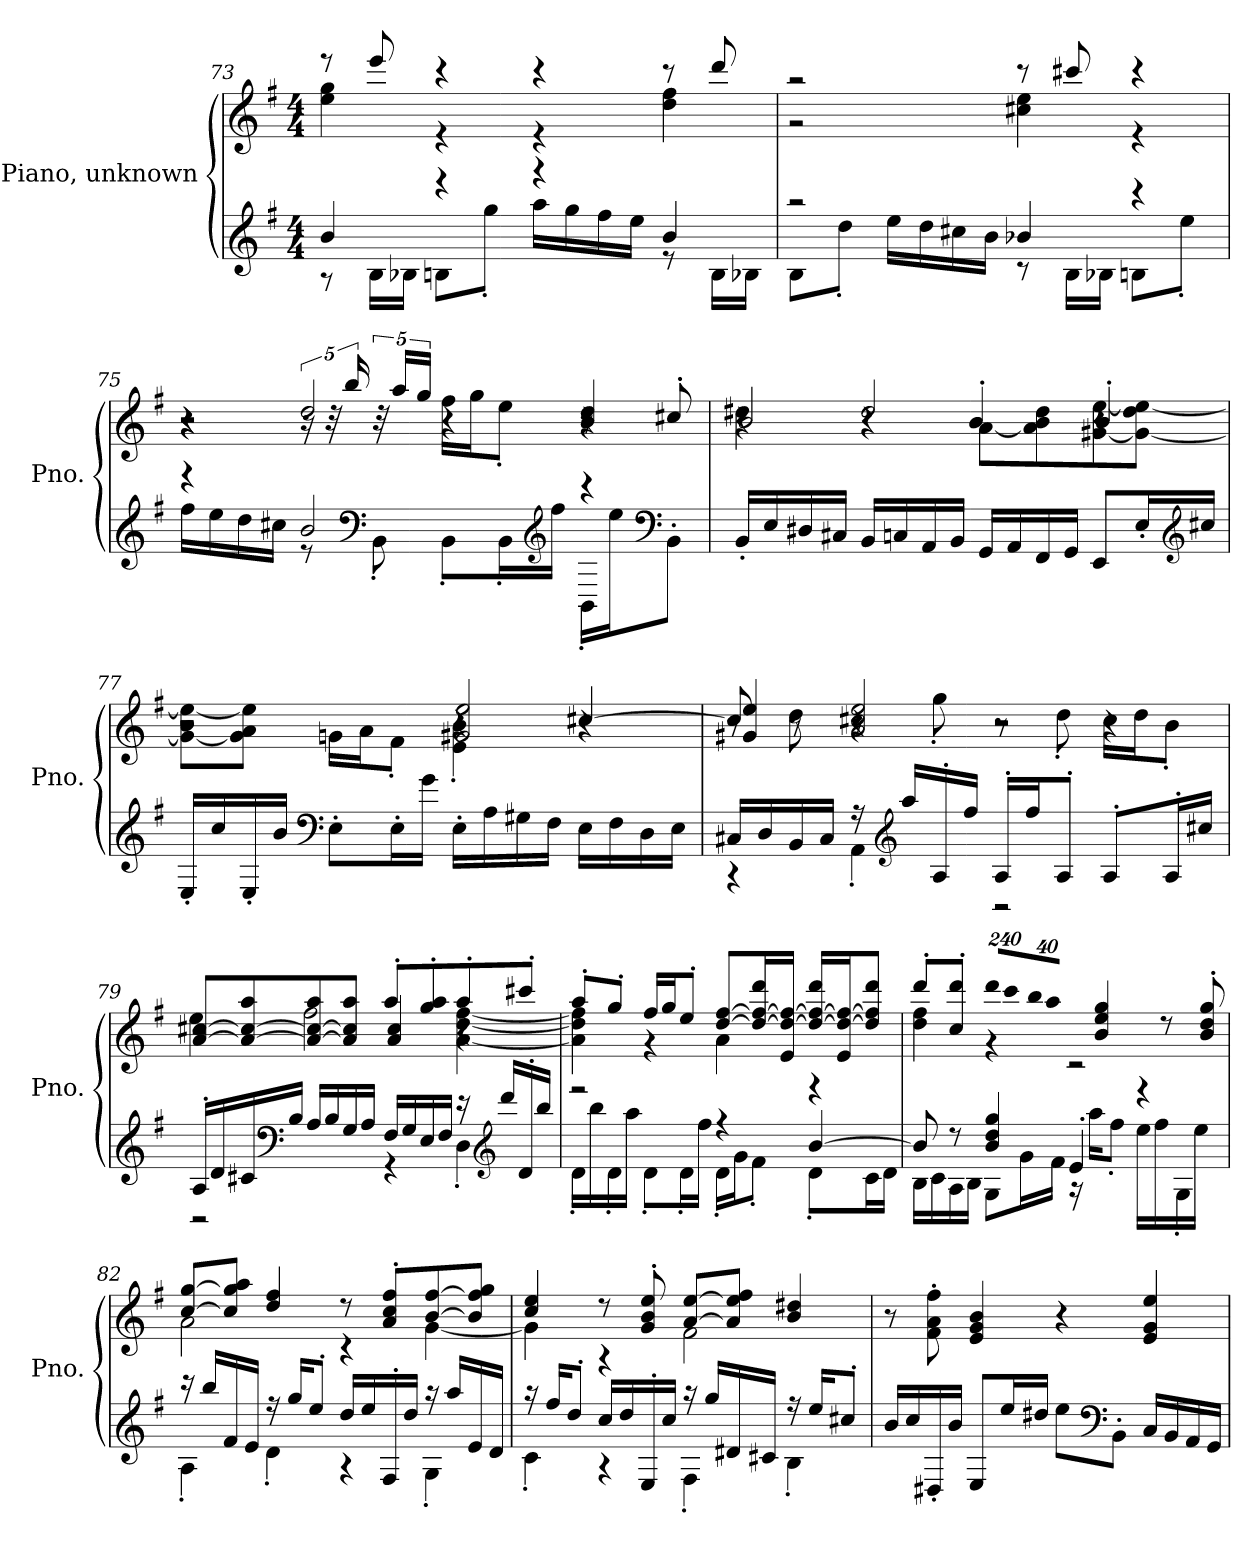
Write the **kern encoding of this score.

**kern	**kern
*part1	*part1
*staff2	*staff1
*I"Piano, unknown	*
*I'Pno.	*
!!LO:LB:g=z
*clefG2	*clefG2
*k[f#]	*k[f#]
*M4/4	*M4/4
=73	=73
*^	*^
4b/	8r	8r	4ee\ 4gg\
.	16B\LL	8eee/	.
.	16B-X\JJ	.	.
4r	8Bn\L	4r	4r
.	8gg'\J	.	.
4r	16aa\LL	4r	4r
.	16gg\	.	.
.	16ff#\	.	.
.	16ee\JJ	.	.
4b/	8r	8r	4dd\ 4ff#\
.	16B\LL	8ddd/	.
.	16B-X\JJ	.	.
=74	=74	=74	=74
2r	8B\L	2r	2r
.	8dd'\J	.	.
.	16ee\LL	.	.
.	16dd\	.	.
.	16cc#X\	.	.
.	16b\JJ	.	.
4b-X/	8r	8r	4cc#X\ 4ee\
.	16B\LL	8ccc#X/	.
.	16B-X\JJ	.	.
4r	8Bn\L	4r	4r
.	8ee'\J	.	.
!!LO:PB:g=z
=75	=75	=75	=75
*	*	*	*^
4r	16ff#\LL	4r	2r	4r
.	16ee\	.	.	.
.	16dd\	.	.	.
.	16cc#X\JJ	.	.	.
2b/	8r	20r	.	2dd/
.	.	40r	.	.
.	.	20bb/	.	.
*clefF4	*	*	*	*
.	8BB'\	40r	.	.
.	.	20aa/LL	.	.
.	.	20gg/JJ	.	.
.	8BB'\L	4r	16ff#\LL	.
.	.	.	16gg\J	.
.	16BB'\L	.	8ee'\J	.
*clefG2	*	*	*	*
.	16ff#\JJ	.	.	.
4r	16BB'\LL	8r	4r	4b/ 4dd/
.	16ee\J	.	.	.
*clefF4	*	*	*	*
.	8BB'\J	8cc#X'/	.	.
*v	*v	*	*	*
=76	=76	=76	=76
16BB'/LL	4r	4dd#X\	2b/
16E/	.	.	.
16D#X/	.	.	.
16C#X/JJ	.	.	.
16BB/LL	2dd#/	4r	.
16Cn/	.	.	.
16AA/	.	.	.
16BB/JJ	.	.	.
16GG/LL	.	[8a\L	4b'/
16AA/	.	.	.
16FF#/	.	8a\] 8b\ 8dd#\	.
16GG/JJ	.	.	.
8EE/L	4r	[8g#X\ [8ee\	4b'/
16E'/L	.	8g#\_ 8dd#\ 8ee\_J	.
*clefG2	*	*	*
16cc#X/JJ	.	.	.
!!LO:LB:g=z	!!	!!
=77	=77	=77	=77
16E'/LL	2r	8g#\_ 8b\ 8ee\_L	2r
16cc/	.	.	.
16E'/	.	8g#\] 8a\ 8ee\]J	.
16b/JJ	.	.	.
*clefF4	*	*	*
8E'\L	.	16gn\LL	.
.	.	16a\J	.
16E'\L	.	8f#'\J	.
16g\JJ	.	.	.
16E'\LL	4r	4e\' 4b\'	2g#X/ 2ee/
16A\	.	.	.
16G#X\	.	.	.
16F#\JJ	.	.	.
16E\LL	[4cc#X/	4r	.
16F#\	.	.	.
16D\	.	.	.
16E\JJ	.	.	.
=78	=78	=78	=78
*^	*	*	*
16C#X/LL	4r	8cc#/]	8r	4g#X/ 4ee/
16D/	.	.	.	.
16BB/	.	8r	8dd\	.
16C#/JJ	.	.	.	.
16r	4AA'\	4r	8r	2a/ 2cc#X/ 2ee/
*clefG2	*	*	*	*
16aa/LL	.	.	.	.
16A'/	.	.	8gg'\	.
16ff#/JJ	.	.	.	.
16A'/LL	2r	2r	8r	.
16ff#/J	.	.	.	.
8A'/J	.	.	8dd'\	.
8A'/L	.	.	16cc#\LL	4r
.	.	.	16dd\J	.
16A'/L	.	.	8b'\J	.
16cc#X/JJ	.	.	.	.
!!LO:LB:g=z	!!	!!
=79	=79	=79	=79	=79
16A'/LL	2r	[8a/ [8cc#X/L	4ee\	2r
16d/	.	.	.	.
16c#X/	.	8a/_ 8cc#/_ 8aa/	.	.
*clefF4	*	*	*	*
16B/JJ	.	.	.	.
16A/LL	.	8a/_ 8cc#/_ 8aa/	2ff#\	.
16B/	.	.	.	.
16G/	.	8a/] 8cc#/] 8aa/J	.	.
16A/JJ	.	.	.	.
16F#/LL	4r	8aa'/L	.	4a/ 4cc#/
16G/	.	.	.	.
16E/	.	8gg/' 8aa/'	.	.
16F#/JJ	.	.	.	.
16r	4D'\	8aa'/	[4a\ [4dd\ [4ff#\	4r
*clefG2	*	*	*	*
16ddd/LL	.	.	.	.
16d'/	.	8ccc#X'/J	.	.
16bb/JJ	.	.	.	.
*	*	*	*v	*v
=80	=80	=80	=80
2r	16d'\LL	8aa'/L	4a\] 4dd\] 4ff#\]
.	16bb\	.	.
.	16d'\	8gg'/J	.
.	16aa\JJ	.	.
.	8d'\L	16ff#/LL	4r
.	.	16gg/J	.
.	16d'\L	8ee'/J	.
.	16ff#\JJ	.	.
4r	16d'\LL	[8dd/ [8ff#/L	4a\
.	16g\J	.	.
.	8f#'\J	16dd/_ 16ff#/_ 16ddd/L	.
.	.	16e/ 16dd/_ 16ff#/_JJ	.
[4b/	8d'\L	16dd/_ 16ff#/_ 16ddd/LL	4r
.	.	16e/ 16dd/_ 16ff#/_J	.
.	16c\L	8dd/] 8ff#/] 8ddd/J	.
.	16d\JJ	.	.
!!LO:LB:g=z	!!
=81	=81	=81	=81
8b/]	16B\LL	8ddd'/L	4dd\ 4ff#\
.	16c\	.	.
8r	16A\	8cc/' 8ddd/'J	.
.	16B\JJ	.	.
*	*	*Xbrackettup	*
!	!	!LO:N:vis=16	!
4b/ 4dd/ 4gg/	8G\L	1920%137ddd/LL	4r
!	!	!LO:N:vis=16	!
.	.	1920%137ccc/	.
.	16g\L	.	.
!	!	!LO:N:vis=32	!
.	.	640%23bb/K	.
!	!	!LO:N:vis=16	!
.	.	1920%137aa/JJ	.
.	16f#\JJ	.	.
4e'/	16r	4b/ 4ee/ 4gg/	2r
.	16aa\KL	.	.
.	8ff#'\J	.	.
4r	16ee\LL	8r	.
.	16ff#\	.	.
.	16G'\	8b/' 8dd/' 8gg/'	.
.	16ee\JJ	.	.
=82	=82	=82	=82
16r	4A'\	[8cc/ [8gg/L	2a\
16bb/LL	.	.	.
16f#/	.	8cc/] 8gg/] 8aa/J	.
16e/JJ	.	.	.
16r	4d'\	4dd/ 4ff#/	.
16gg/KL	.	.	.
8ee'/J	.	.	.
16dd/LL	4r	8r	4r
16ee/	.	.	.
16F#'/	.	8a/' 8cc/' 8ff#/'L	.
16dd/JJ	.	.	.
16r	4G'\	[8b/ [8ff#/	[4g\
16aa/LL	.	.	.
16e/	.	8b/] 8ff#/] 8gg/J	.
16d/JJ	.	.	.
!!LO:LB:g=z	!!
=83	=83	=83	=83
16r	4c'\	4cc/ 4ee/	4g\]
16ff#/KL	.	.	.
8dd'/J	.	.	.
16cc/LL	4r	8r	4r
16dd/	.	.	.
16E'/	.	8g/' 8b/' 8ee/'	.
16cc/JJ	.	.	.
16r	4F#'\	[8a/ [8ee/L	2f#\
16gg/LL	.	.	.
16d#X/	.	8a/] 8ee/] 8ff#/J	.
16c#X/JJ	.	.	.
16r	4B'\	4b/ 4dd#X/	.
16ee/KL	.	.	.
8cc#X'/J	.	.	.
*v	*v	*	*
*	*v	*v
=84	=84
16b/LL	8r
16cc/	.
16D#X'/	8f#\' 8a\' 8ff#\'
16b/JJ	.
8E/L	4e/ 4g/ 4b/
16ee/L	.
16dd#X/JJ	.
8ee\L	4r
*clefF4	*
8BB'\J	.
16C/LL	4e/ 4g/ 4ee/
16BB/	.
16AA/	.
16GG/JJ	.
=	=
*-	*-
